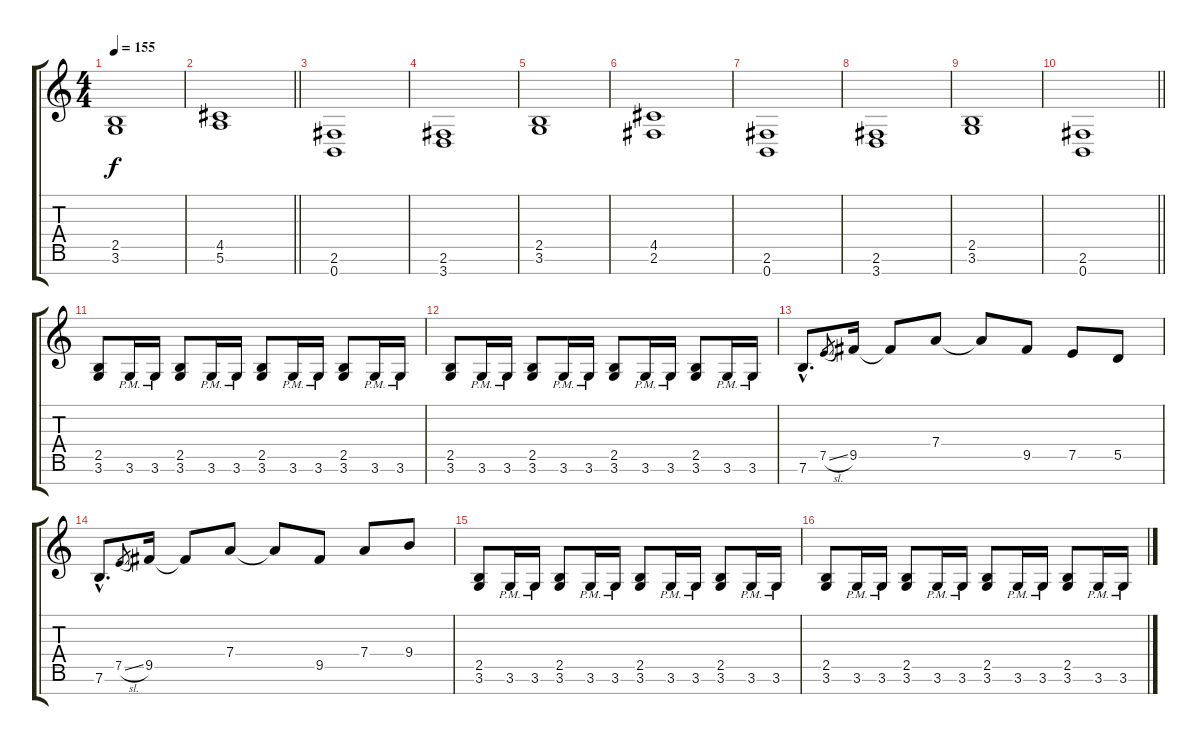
\track "" {instrument distortionguitar}
\staff {score tabs}
\tuning (E4 B3 G3 D3 A2 E2 B1) {hide}
\ts (4 4)
\tempo 155
\clef g2
\ks c
(2.5 3.6).1{dy f} |
\barLineRight lightlight
(4.5 5.6).1 |
(2.6 0.7).1 |
(2.6 3.7).1 |
(2.5 3.6).1 |
(4.5 2.6).1 |
(2.6 0.7).1 |
(2.6 3.7).1 |
(2.5 3.6).1 |
\barLineRight lightlight
(2.6 0.7).1 |
(2.5 3.6).8 3.6{pm}.16 3.6{pm}.16 (2.5 3.6).8 3.6{pm}.16 3.6{pm}.16 (2.5 3.6).8 3.6{pm}.16 3.6{pm}.16 (2.5 3.6).8 3.6{pm}.16 3.6{pm}.16 |
(2.5 3.6).8 3.6{pm}.16 3.6{pm}.16 (2.5 3.6).8 3.6{pm}.16 3.6{pm}.16 (2.5 3.6).8 3.6{pm}.16 3.6{pm}.16 (2.5 3.6).8 3.6{pm}.16 3.6{pm}.16 |
7.6{hac}.8{d} 7.5{sl}.8{gr} 9.5.16 9.5{t}.8 7.4.8 7.4{t}.8 9.5.8 7.5.8 5.5.8 |
7.6{hac}.8{d} 7.5{sl}.8{gr} 9.5.16 9.5{t}.8 7.4.8 7.4{t}.8 9.5.8 7.4.8 9.4.8 |
(2.5 3.6).8 3.6{pm}.16 3.6{pm}.16 (2.5 3.6).8 3.6{pm}.16 3.6{pm}.16 (2.5 3.6).8 3.6{pm}.16 3.6{pm}.16 (2.5 3.6).8 3.6{pm}.16 3.6{pm}.16 |
(2.5 3.6).8 3.6{pm}.16 3.6{pm}.16 (2.5 3.6).8 3.6{pm}.16 3.6{pm}.16 (2.5 3.6).8 3.6{pm}.16 3.6{pm}.16 (2.5 3.6).8 3.6{pm}.16 3.6{pm}.16
